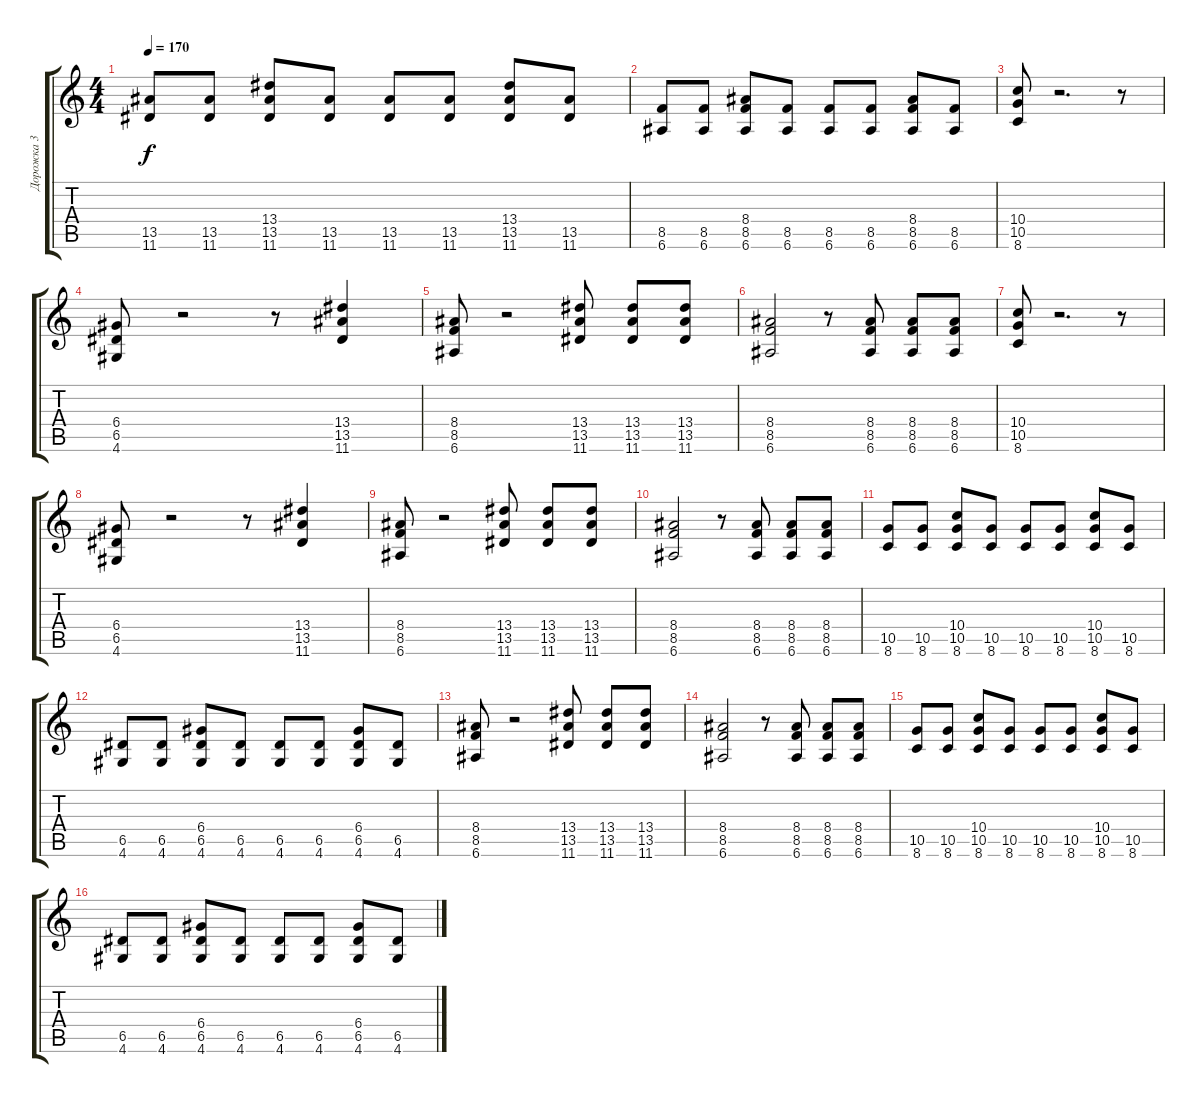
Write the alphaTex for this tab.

\track ("Дорожка 3" "Дорожка 3") {instrument distortionguitar}
\staff {score tabs}
\tuning (E4 B3 G3 D3 A2 E2) {hide}
\ts (4 4)
\tempo 170
\clef g2
\ks c
(13.5 11.6).8{dy f} (13.5 11.6).8 (13.4 13.5 11.6).8 (13.5 11.6).8 (13.5 11.6).8 (13.5 11.6).8 (13.4 13.5 11.6).8 (13.5 11.6).8 |
(8.5 6.6).8 (8.5 6.6).8 (8.4 8.5 6.6).8 (8.5 6.6).8 (8.5 6.6).8 (8.5 6.6).8 (8.4 8.5 6.6).8 (8.5 6.6).8 |
(10.4 10.5 8.6).8 r.2{d} r.8 |
(6.4 6.5 4.6).8 r.2 r.8 (13.4 13.5 11.6).4 |
(8.4 8.5 6.6).8 r.2 (13.4 13.5 11.6).8 (13.4 13.5 11.6).8 (13.4 13.5 11.6).8 |
(8.4 8.5 6.6).2 r.8 (8.4 8.5 6.6).8 (8.4 8.5 6.6).8 (8.4 8.5 6.6).8 |
(10.4 10.5 8.6).8 r.2{d} r.8 |
(6.4 6.5 4.6).8 r.2 r.8 (13.4 13.5 11.6).4 |
(8.4 8.5 6.6).8 r.2 (13.4 13.5 11.6).8 (13.4 13.5 11.6).8 (13.4 13.5 11.6).8 |
(8.4 8.5 6.6).2 r.8 (8.4 8.5 6.6).8 (8.4 8.5 6.6).8 (8.4 8.5 6.6).8 |
(10.5 8.6).8 (10.5 8.6).8 (10.4 10.5 8.6).8 (10.5 8.6).8 (10.5 8.6).8 (10.5 8.6).8 (10.4 10.5 8.6).8 (10.5 8.6).8 |
(6.5 4.6).8 (6.5 4.6).8 (6.4 6.5 4.6).8 (6.5 4.6).8 (6.5 4.6).8 (6.5 4.6).8 (6.4 6.5 4.6).8 (6.5 4.6).8 |
(8.4 8.5 6.6).8 r.2 (13.4 13.5 11.6).8 (13.4 13.5 11.6).8 (13.4 13.5 11.6).8 |
(8.4 8.5 6.6).2 r.8 (8.4 8.5 6.6).8 (8.4 8.5 6.6).8 (8.4 8.5 6.6).8 |
(10.5 8.6).8 (10.5 8.6).8 (10.4 10.5 8.6).8 (10.5 8.6).8 (10.5 8.6).8 (10.5 8.6).8 (10.4 10.5 8.6).8 (10.5 8.6).8 |
(6.5 4.6).8 (6.5 4.6).8 (6.4 6.5 4.6).8 (6.5 4.6).8 (6.5 4.6).8 (6.5 4.6).8 (6.4 6.5 4.6).8 (6.5 4.6).8
